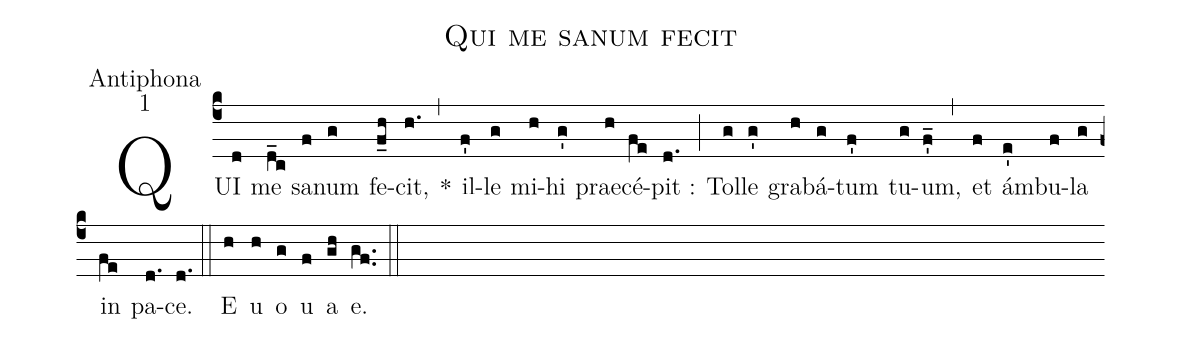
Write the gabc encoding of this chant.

name:Qui me sanum fecit;
office-part:Antiphona;
mode:1;
%%
(c4) QUI(d) me(d_c) sa(f)num(g) fe(f_h)cit,(h.) *(,) il(f')le(g) mi(h)hi(g') prae(h)cé(fe)pit :(d.) (;) Tol(g)le(g') gra(h)bá(g)tum(f') tu(g)um,(f'_) (,) et(f) ám(e')bu(f)la(g) in(fe) pa(d.)ce.(d.) (::) <eu>E(h) u(h) o(g) u(f) a(gh) e.</eu>(gf..) (::)
